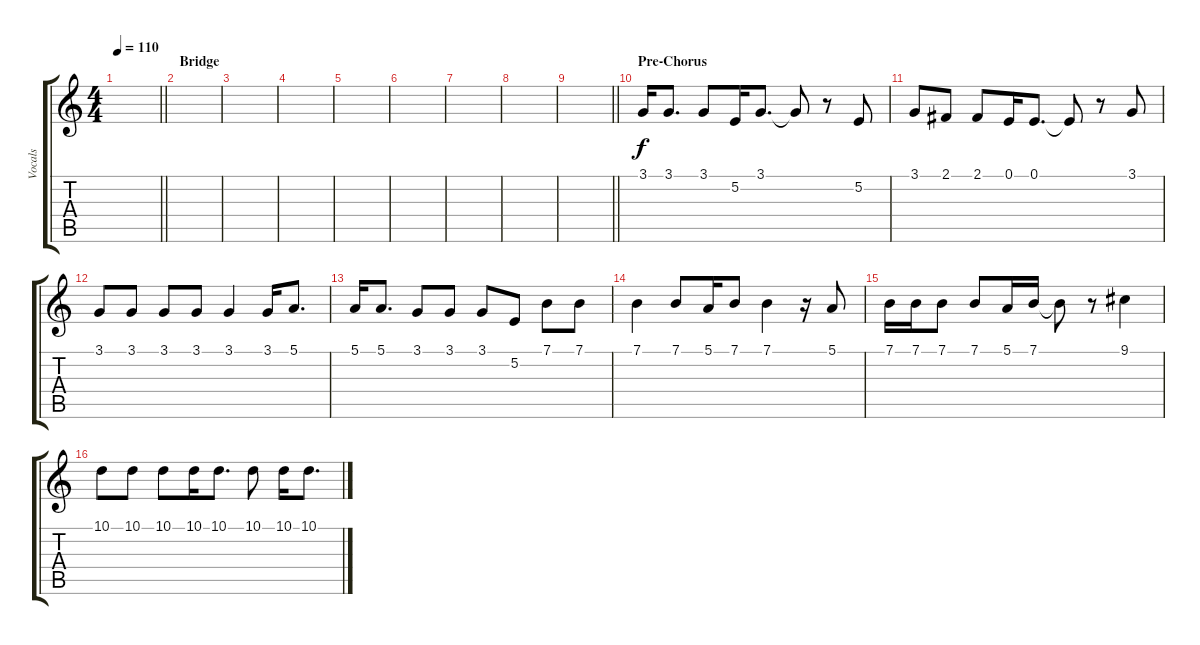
\track ("Vocals" "Vocals") {instrument altosax}
\staff {score tabs}
\tuning (E4 B3 G3 D3 A2 E2) {hide}
\ts (4 4)
\tempo 110
\clef g2
\barLineRight lightlight
\ks c
|
\section ("" "Bridge")
|
|
|
|
|
|
|
\barLineRight lightlight
|
\section ("" "Pre-Chorus")
3.1.16 3.1.8{d} 3.1.8 5.2.16 3.1.8{d} 3.1{t}.8 r.8 5.2.8 |
3.1.8 2.1.8 2.1.8 0.1.16 0.1.8{d} 0.1{t}.8 r.8 3.1.8 |
3.1.8 3.1.8 3.1.8 3.1.8 3.1.4 3.1.16 5.1.8{d} |
5.1.16 5.1.8{d} 3.1.8 3.1.8 3.1.8 5.2.8 7.1.8 7.1.8 |
7.1.4 7.1.8 5.1.16 7.1.8 7.1.4 r.16 5.1.8 |
7.1.16 7.1.16 7.1.8 7.1.8 5.1.16 7.1.16 7.1{t}.8 r.8 9.1.4 |
10.1.8 10.1.8 10.1.8 10.1.16 10.1.8{d} 10.1.8 10.1.16 10.1.8{d}
